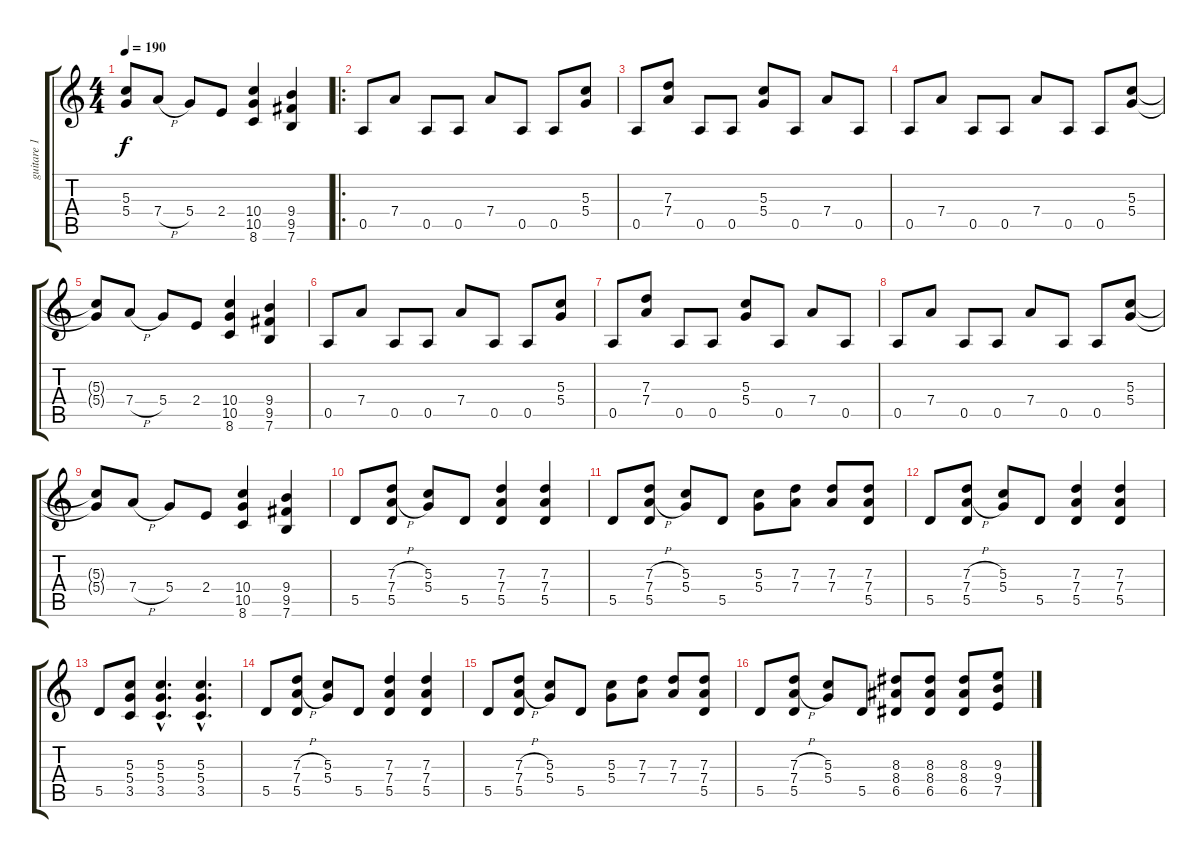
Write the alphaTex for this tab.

\track ("guitare 1" "guitare 1") {instrument overdrivenguitar}
\staff {score tabs}
\tuning (E4 B3 G3 D3 A2 E2) {hide}
\ts (4 4)
\tempo 190
\clef g2
\ks c
(5.3{t} 5.4{t}).8{dy f} 7.4{h}.8 5.4.8 2.4.8 (10.4 10.5 8.6).4 (9.4 9.5 7.6).4 |
\ro
0.5.8 7.4.8 0.5.8 0.5.8 7.4.8 0.5.8 0.5.8 (5.3 5.4).8 |
0.5.8 (7.3 7.4).8 0.5.8 0.5.8 (5.3 5.4).8 0.5.8 7.4.8 0.5.8 |
0.5.8 7.4.8 0.5.8 0.5.8 7.4.8 0.5.8 0.5.8 (5.3 5.4).8 |
(5.3{t} 5.4{t}).8 7.4{h}.8 5.4.8 2.4.8 (10.4 10.5 8.6).4 (9.4 9.5 7.6).4 |
0.5.8 7.4.8 0.5.8 0.5.8 7.4.8 0.5.8 0.5.8 (5.3 5.4).8 |
0.5.8 (7.3 7.4).8 0.5.8 0.5.8 (5.3 5.4).8 0.5.8 7.4.8 0.5.8 |
0.5.8 7.4.8 0.5.8 0.5.8 7.4.8 0.5.8 0.5.8 (5.3 5.4).8 |
(5.3{t} 5.4{t}).8 7.4{h}.8 5.4.8 2.4.8 (10.4 10.5 8.6).4 (9.4 9.5 7.6).4 |
5.5.8 (7.3{h} 7.4{h} 5.5).8 (5.3 5.4).8 5.5.8 (7.3 7.4 5.5).4 (7.3 7.4 5.5).4 |
5.5.8 (7.3{h} 7.4{h} 5.5).8 (5.3 5.4).8 5.5.8 (5.3 5.4).8 (7.3 7.4).8 (7.3 7.4).8 (7.3 7.4 5.5).8 |
5.5.8 (7.3{h} 7.4{h} 5.5).8 (5.3 5.4).8 5.5.8 (7.3 7.4 5.5).4 (7.3 7.4 5.5).4 |
5.5.8 (5.3 5.4 3.5).8 (5.3{hac} 5.4{hac} 3.5{hac}).4{d} (5.3{hac} 5.4{hac} 3.5{hac}).4{d} |
5.5.8 (7.3{h} 7.4{h} 5.5).8 (5.3 5.4).8 5.5.8 (7.3 7.4 5.5).4 (7.3 7.4 5.5).4 |
5.5.8 (7.3{h} 7.4{h} 5.5).8 (5.3 5.4).8 5.5.8 (5.3 5.4).8 (7.3 7.4).8 (7.3 7.4).8 (7.3 7.4 5.5).8 |
5.5.8 (7.3{h} 7.4{h} 5.5).8 (5.3 5.4).8 5.5.8 (8.3 8.4 6.5).8 (8.3 8.4 6.5).8 (8.3 8.4 6.5).8 (9.3 9.4 7.5).8
